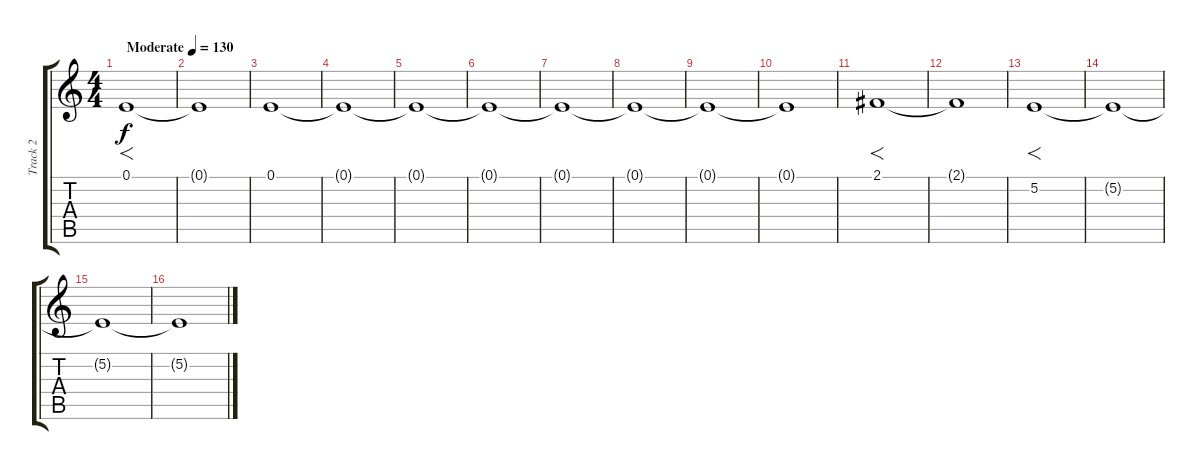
\track ("Track 2" "Track 2") {instrument fx7echoes}
\staff {score tabs}
\tuning (E4 B3 G3 D3 A2 E2) {hide}
\ts (4 4)
\tempo (130 "Moderate")
\clef g2
\ks c
0.1.1{f dy f instrument fx7echoes} |
0.1{t}.1 |
0.1.1 |
0.1{t}.1 |
0.1{t}.1 |
0.1{t}.1 |
0.1{t}.1 |
0.1{t}.1 |
0.1{t}.1 |
0.1{t}.1 |
2.1.1{f} |
2.1{t}.1 |
5.2.1{f} |
5.2{t}.1 |
5.2{t}.1 |
5.2{t}.1
